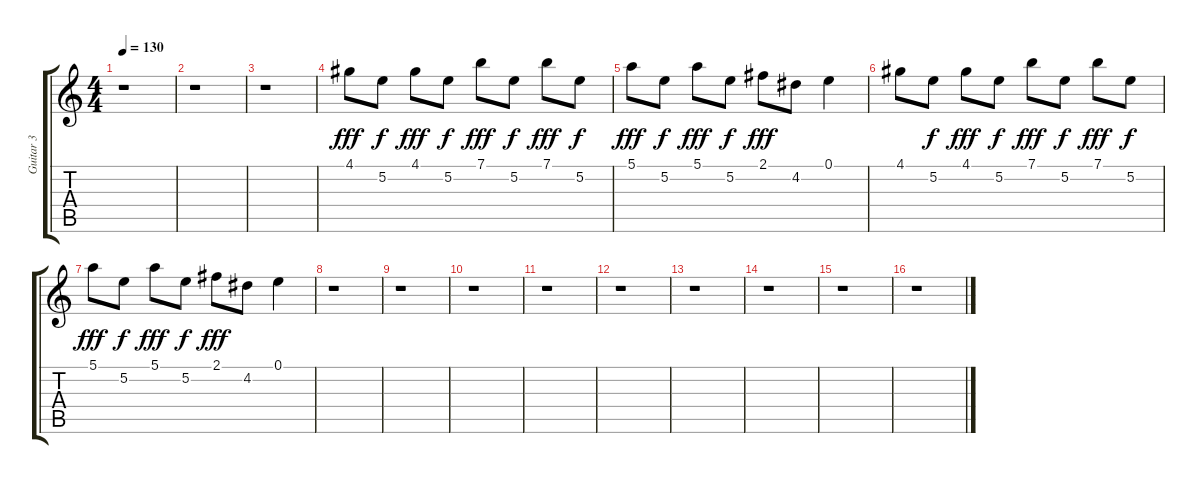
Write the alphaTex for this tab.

\track ("Guitar 3" "Guitar 3") {instrument distortionguitar}
\staff {score tabs}
\tuning (E4 B3 G3 D3 A2 E2) {hide}
\ts (4 4)
\tempo 130
\clef g2
\ks c
r.1{dy fff} |
r.1 |
r.1 |
4.1.8 5.2.8{dy f} 4.1.8{dy fff} 5.2.8{dy f} 7.1.8{dy fff} 5.2.8{dy f} 7.1.8{dy fff} 5.2.8{dy f} |
5.1.8{dy fff} 5.2.8{dy f} 5.1.8{dy fff} 5.2.8{dy f} 2.1.8{dy fff} 4.2.8 0.1.4 |
4.1.8 5.2.8{dy f} 4.1.8{dy fff} 5.2.8{dy f} 7.1.8{dy fff} 5.2.8{dy f} 7.1.8{dy fff} 5.2.8{dy f} |
5.1.8{dy fff} 5.2.8{dy f} 5.1.8{dy fff} 5.2.8{dy f} 2.1.8{dy fff} 4.2.8 0.1.4 |
r.1 |
r.1 |
r.1 |
r.1 |
r.1 |
r.1 |
r.1 |
r.1 |
r.1
